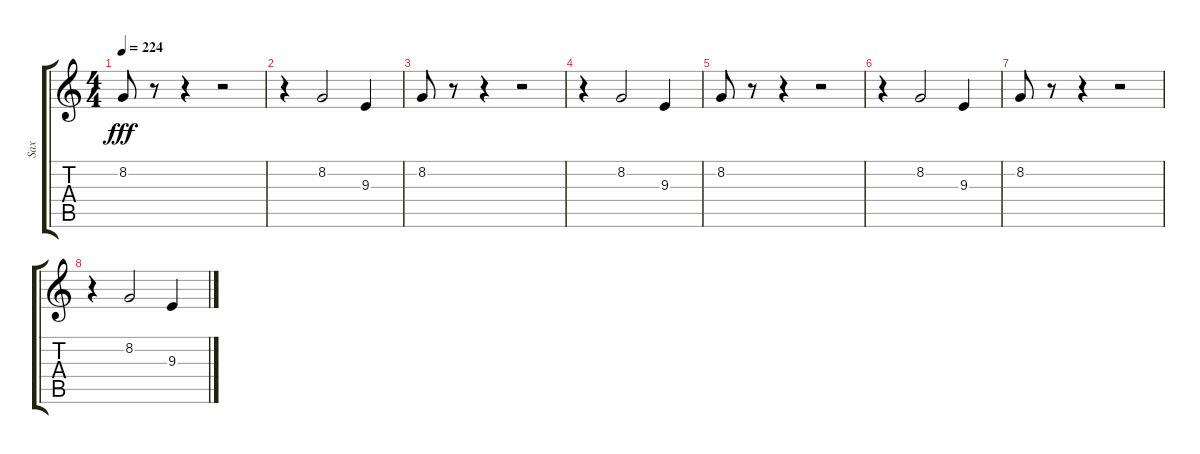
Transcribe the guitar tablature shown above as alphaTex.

\track ("Sax" "Sax") {instrument tenorsax}
\staff {score tabs}
\tuning (E4 B3 G3 D3 A2 E2) {hide}
\ts (4 4)
\tempo 224
\clef g2
\ks c
8.2.8{dy fff} r.8 r.4 r.2 |
r.4 8.2.2 9.3.4 |
8.2.8 r.8 r.4 r.2 |
r.4 8.2.2 9.3.4 |
8.2.8 r.8 r.4 r.2 |
r.4 8.2.2 9.3.4 |
8.2.8 r.8 r.4 r.2 |
r.4 8.2.2 9.3.4
